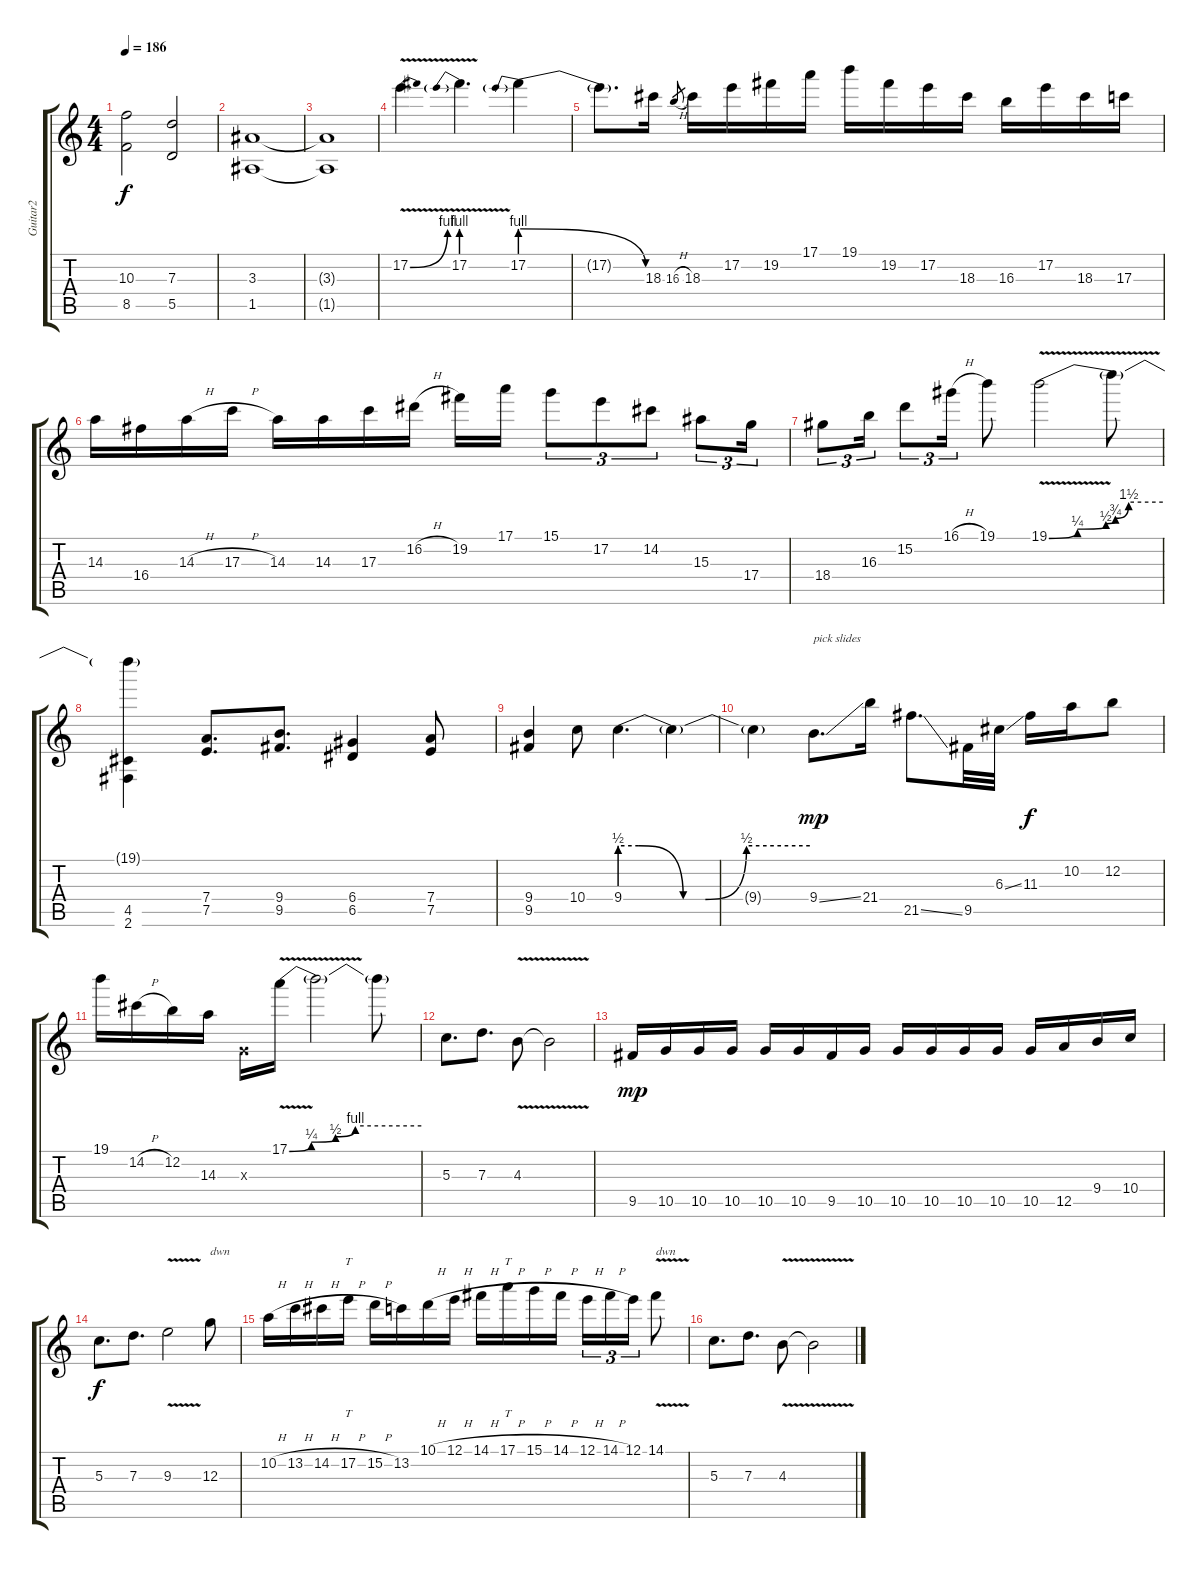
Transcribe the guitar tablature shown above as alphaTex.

\track ("Guitar2" "Guitar2") {instrument distortionguitar}
\staff {score tabs}
\tuning (E4 B3 G3 D3 A2 E2) {hide}
\ts (4 4)
\tempo 186
\clef g2
\ks c
(10.3 8.5).2{dy f} (7.3 5.5).2 |
(3.3 1.5).1 |
(3.3{t} 1.5{t}).1 |
17.2{be (bend 0 0 60 4) v}.4{d} 17.2{be (prebend 0 4 60 4) v}.4{d} 17.2{be (prebendrelease 0 4 60 0)}.4 |
17.2{t}.8{d} 18.3.16 16.3{h}.8{gr} 18.3.16 17.2.16 19.2.16 17.1.16 19.1.16 19.2.16 17.2.16 18.3.16 16.3.16 17.2.16 18.3.16 17.3.16 |
14.3.16 16.4.16 14.3{h}.16 17.3{h}.16 14.3.16 14.3.16 17.3.16 16.2{h}.16 19.2.16 17.1.16 15.1.8{tu (3 2)} 17.2.8{tu (3 2)} 14.2.8{tu (3 2)} 15.3.8{tu (3 2)} 17.4.16{tu (3 2)} |
18.4.8{tu (3 2)} 16.3.16{tu (3 2)} 15.2.8{tu (3 2)} 16.1{h}.16{tu (3 2)} 19.1.8 19.1{be (custom 0 0 15 1 30 2 35 3 42 6 60 6) v}.2 19.1{t}.8 |
(19.1{t} 4.5 2.6).4 (7.4 7.5).8{d} (9.4 9.5).8{d} (6.4 6.5).4 (7.4 7.5).8 |
(9.4 9.5).4 10.4.8 9.4{be (custom 0 2 6 2 20 0 27 0 40 2 60 2)}.4{d} 9.4{t}.4 |
9.4{t}.4 9.4{ss}.8{d txt "pick slides" dy mp} 21.4.16 21.5{ss}.8{d} 9.5.32 6.3{ss}.32 11.3.16{dy f} 10.2.16 12.2.8 |
19.1.16 14.2{h}.16 12.2.16 14.3.16 0.3{x}.16 17.1{be (custom 0 0 10 1 21 2 30 4 60 4) v}.16 17.1{t}.2 17.1{t}.8 |
5.3.8{d} 7.3.8{d} 4.3{v}.8 4.3{t}.2 |
9.5.16{dy mp} 10.5.16 10.5.16 10.5.16 10.5.16 10.5.16 9.5.16 10.5.16 10.5.16 10.5.16 10.5.16 10.5.16 10.5.16 12.5.16 9.4.16 10.4.16 |
5.3.8{d dy f} 7.3.8{d} 9.3{v}.2 12.3.8{txt "dwn"} |
10.2{h}.16 13.2{h}.16 14.2{h}.16 17.2{h}.16{tt} 15.2{h}.16 13.2.16 10.1{h}.16 12.1{h}.16 14.1{h}.16 17.1{h}.16{tt} 15.1{h}.16 14.1{h}.16 12.1{h}.16{tu (3 2)} 14.1{h}.16{tu (3 2)} 12.1.16{tu (3 2)} 14.1{v}.8{txt "dwn"} |
5.3.8{d} 7.3.8{d} 4.3{v}.8 4.3{t}.2
